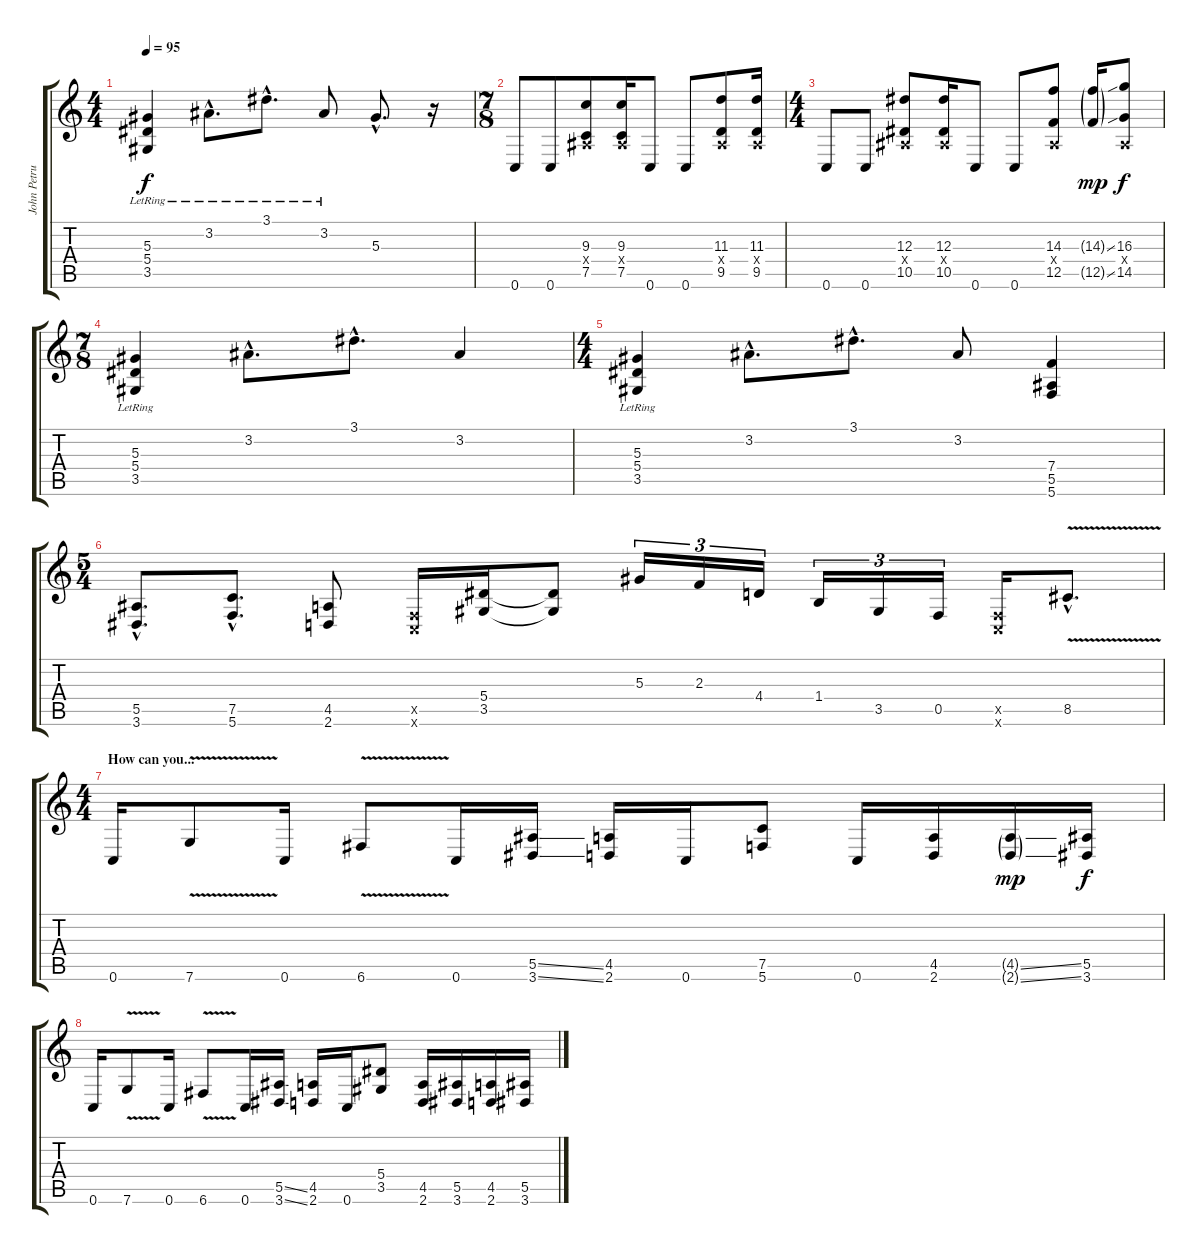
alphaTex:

\track ("John Petrucci" "John Petru") {instrument distortionguitar}
\staff {score tabs}
\tuning (C4 G3 Eb3 Bb2 F2 C2) {hide}
\ts (4 4)
\tempo 95
\clef g2
\ks c
(5.3{lr} 5.4{lr} 3.5{lr}).4{dy f} 3.2{hac lr}.8{d} 3.1{hac lr}.8{d} 3.2{lr}.8 5.3{hac}.8{d} r.16 |
\ts (7 8)
0.6.8 0.6.8 (9.3 0.4{x} 7.5).8 (9.3 0.4{x} 7.5).16 0.6.8 0.6.8 (11.3 0.4{x} 9.5).8 (11.3 0.4{x} 9.5).16 |
\ts (4 4)
0.6.8 0.6.8 (12.3 0.4{x} 10.5).8 (12.3 0.4{x} 10.5).16 0.6.8 0.6.8 (14.3 0.4{x} 12.5).8 (14.3{ss g} 12.5{ss g}).16{dy mp} (16.3 0.4{x} 14.5).8{dy f} |
\ts (7 8)
(5.3{lr} 5.4{lr} 3.5{lr}).4 3.2{hac}.8{d} 3.1{hac}.8{d} 3.2.4 |
\ts (4 4)
(5.3{lr} 5.4{lr} 3.5{lr}).4 3.2{hac}.8{d} 3.1{hac}.8{d} 3.2.8 (7.4 5.5 5.6).4 |
\ts (5 4)
(5.5{hac} 3.6{hac}).8{d} (7.5{hac} 5.6{hac}).8{d} (4.5 2.6).8 (0.5{x} 0.6{x}).16 (5.4 3.5).16 (5.4{t} 3.5{t}).8 5.3.16{tu (3 2)} 2.3.16{tu (3 2)} 4.4.16{tu (3 2)} 1.4.16{tu (3 2)} 3.5.16{tu (3 2)} 0.5.16{tu (3 2)} (0.5{x} 0.6{x}).16 8.5{v hac}.8{d} |
\ts (4 4)
\section ("" "How can you...")
0.6.16 7.6{v}.8 0.6.16 6.6{v}.8 0.6.16 (5.5{ss} 3.6{ss}).16 (4.5 2.6).16 0.6.16 (7.5 5.6).8 0.6.16 (4.5 2.6).16 (4.5{ss g} 2.6{ss g}).16{dy mp} (5.5 3.6).16{dy f} |
0.6.16 7.6{v}.8 0.6.16 6.6{v}.8 0.6.16 (5.5{ss} 3.6{ss}).16 (4.5 2.6).16 0.6.16 (5.4 3.5).8 (4.5 2.6).16 (5.5 3.6).16 (4.5 2.6).16 (5.5 3.6).16
